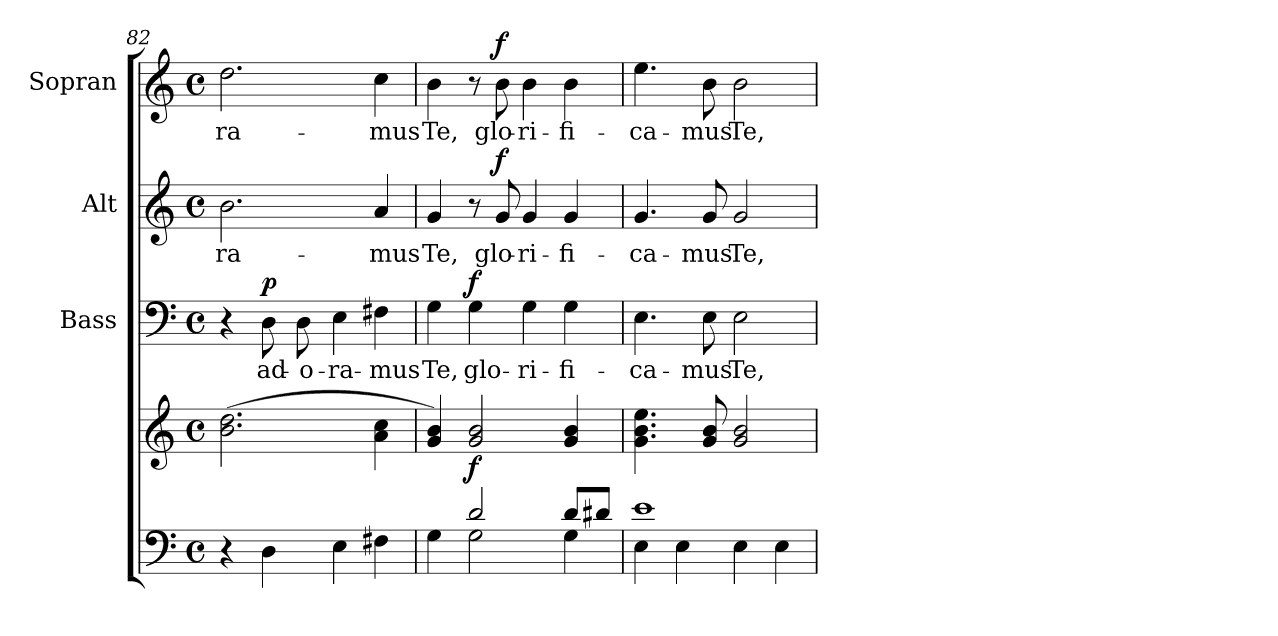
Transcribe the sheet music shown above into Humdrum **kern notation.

**kern	**kern	**dynam	**kern	**text	**dynam	**kern	**text	**dynam	**kern	**text	**dynam
*part4	*part4	*part4	*part3	*part3	*part3	*part2	*part2	*part2	*part1	*part1	*part1
*staff5	*staff4	*staff4/5	*staff3	*staff3	*staff3	*staff2	*staff2	*staff2	*staff1	*staff1	*staff1
*	*	*	*I"Bass	*	*	*I"Alt	*	*	*I"Sopran	*	*
*	*	*	*I'B.	*	*	*I'A.	*	*	*I'S.	*	*
!!LO:LB:g=z
*clefF4	*clefG2	*	*clefF4	*	*	*clefG2	*	*	*clefG2	*	*
*k[]	*k[]	*	*k[]	*	*	*k[]	*	*	*k[]	*	*
*C:	*C:	*	*C:	*	*	*C:	*	*	*C:	*	*
*M4/4	*M4/4	*	*M4/4	*	*	*M4/4	*	*	*M4/4	*	*
*met(c)	*met(c)	*	*met(c)	*	*	*met(c)	*	*	*met(c)	*	*
=82	=82	=82	=82	=82	=82	=82	=82	=82	=82	=82	=82
!	!	!	!	!	!	!	!LO:LY:b	!	!	!LO:LY:b	!
4r	(>2.b\ 2.dd\	.	4r	.	.	2.b\	-ra-	.	2.dd\	-ra-	.
!	!	!	!	!LO:LY:b	!LO:DY:a	!	!	!	!	!	!
4D\	.	.	8D\	ad-	p	.	.	.	.	.	.
!	!	!	!	!LO:LY:b	!	!	!	!	!	!	!
.	.	.	8D\	-o-	.	.	.	.	.	.	.
!	!	!	!	!LO:LY:b	!	!	!	!	!	!	!
4E\	.	.	4E\	-ra-	.	.	.	.	.	.	.
!	!	!	!	!LO:LY:b	!	!	!LO:LY:b	!	!	!LO:LY:b	!
4F#X\	4a\ 4cc\	.	4F#X\	-mus	.	4a/	-mus	.	4cc\	-mus	.
=83	=83	=83	=83	=83	=83	=83	=83	=83	=83	=83	=83
*^	*	*	*	*	*	*	*	*	*	*	*
!	!	!	!	!	!LO:LY:b	!	!	!LO:LY:b	!	!	!LO:LY:b	!
4ryy	4G\	4g/ 4b/)	.	4G\	Te,	.	4g/	Te,	.	4b\	Te,	.
!	!	!	!LO:DY:b	!	!LO:LY:b	!LO:DY:a	!	!	!	!	!	!
2d/	2G\	2g/ 2b/	f	4G\	glo-	f	8r	.	.	8r	.	.
!	!	!	!	!	!	!	!	!LO:LY:b	!LO:DY:a	!	!LO:LY:b	!LO:DY:a
.	.	.	.	.	.	.	8g/	glo-	f	8b\	glo-	f
!	!	!	!	!	!LO:LY:b	!	!	!LO:LY:b	!	!	!LO:LY:b	!
.	.	.	.	4G\	-ri-	.	4g/	-ri-	.	4b\	-ri-	.
!	!	!	!	!	!LO:LY:b	!	!	!LO:LY:b	!	!	!LO:LY:b	!
8d/L	4G\	4g/ 4b/	.	4G\	-fi-	.	4g/	-fi-	.	4b\	-fi-	.
8d#X/J	.	.	.	.	.	.	.	.	.	.	.	.
=84	=84	=84	=84	=84	=84	=84	=84	=84	=84	=84	=84	=84
!	!	!	!	!	!LO:LY:b	!	!	!LO:LY:b	!	!	!LO:LY:b	!
1e	4E\	4.g\ 4.b\ 4.ee\	.	4.E\	-ca-	.	4.g/	-ca-	.	4.ee\	-ca-	.
.	4E\	.	.	.	.	.	.	.	.	.	.	.
!	!	!	!	!	!LO:LY:b	!	!	!LO:LY:b	!	!	!LO:LY:b	!
.	.	8g/ 8b/	.	8E\	-mus	.	8g/	-mus	.	8b\	-mus	.
!	!	!	!	!	!LO:LY:b	!	!	!LO:LY:b	!	!	!LO:LY:b	!
.	4E\	2g/ 2b/	.	2E\	Te,	.	2g/	Te,	.	2b\	Te,	.
.	4E\	.	.	.	.	.	.	.	.	.	.	.
*v	*v	*	*	*	*	*	*	*	*	*	*	*
=	=	=	=	=	=	=	=	=	=	=	=
*-	*-	*-	*-	*-	*-	*-	*-	*-	*-	*-	*-
